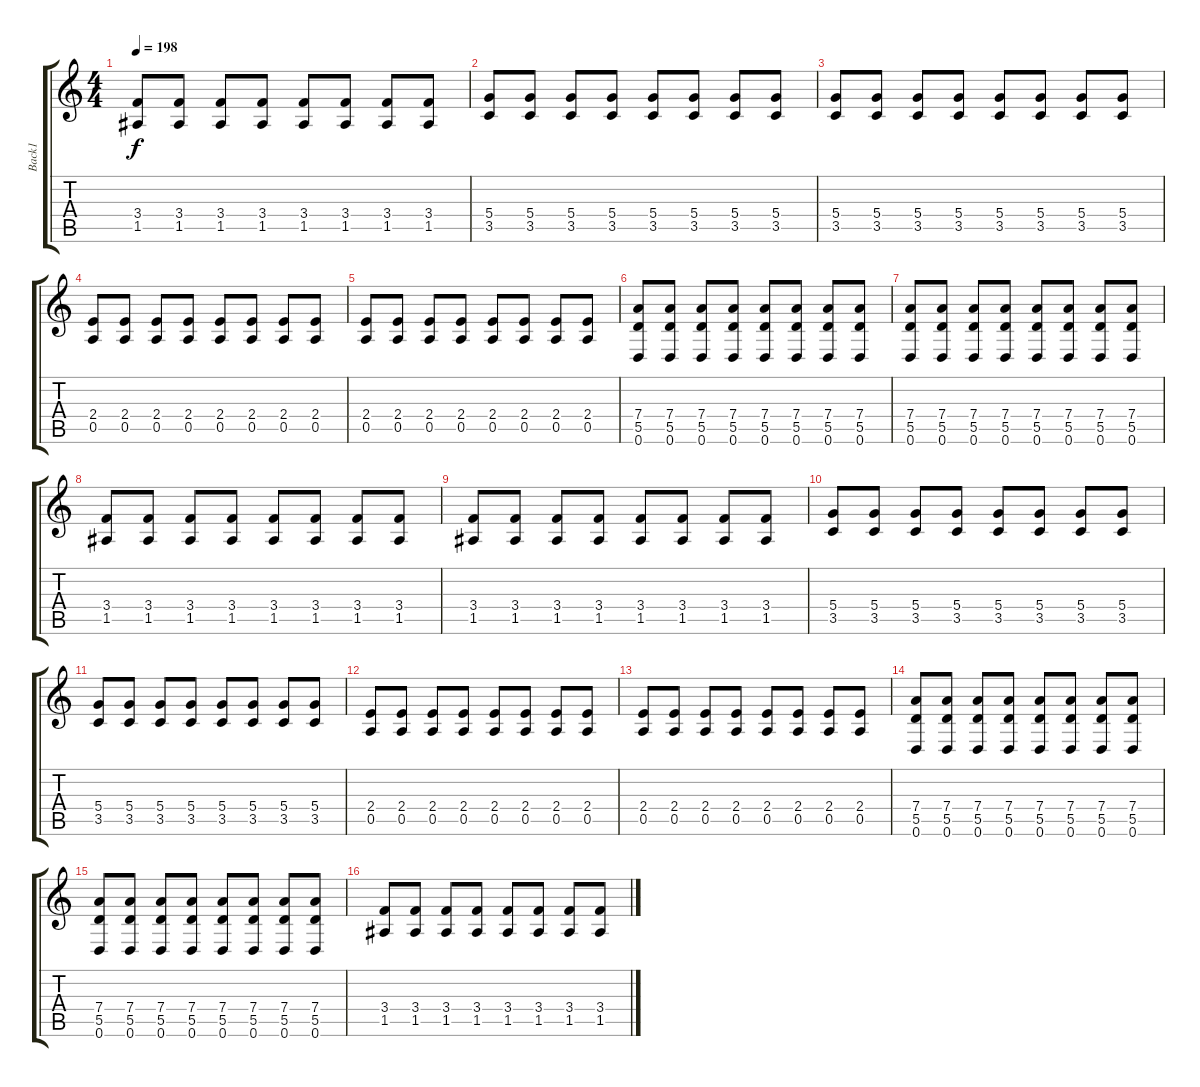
\track ("Back1" "Back1") {instrument overdrivenguitar}
\staff {score tabs}
\tuning (E4 B3 G3 D3 A2 D2) {hide}
\ts (4 4)
\tempo 198
\clef g2
\ks c
(3.4 1.5).8{dy f} (3.4 1.5).8 (3.4 1.5).8 (3.4 1.5).8 (3.4 1.5).8 (3.4 1.5).8 (3.4 1.5).8 (3.4 1.5).8 |
(5.4 3.5).8 (5.4 3.5).8 (5.4 3.5).8 (5.4 3.5).8 (5.4 3.5).8 (5.4 3.5).8 (5.4 3.5).8 (5.4 3.5).8 |
(5.4 3.5).8 (5.4 3.5).8 (5.4 3.5).8 (5.4 3.5).8 (5.4 3.5).8 (5.4 3.5).8 (5.4 3.5).8 (5.4 3.5).8 |
(2.4 0.5).8 (2.4 0.5).8 (2.4 0.5).8 (2.4 0.5).8 (2.4 0.5).8 (2.4 0.5).8 (2.4 0.5).8 (2.4 0.5).8 |
(2.4 0.5).8 (2.4 0.5).8 (2.4 0.5).8 (2.4 0.5).8 (2.4 0.5).8 (2.4 0.5).8 (2.4 0.5).8 (2.4 0.5).8 |
(7.4 5.5 0.6).8 (7.4 5.5 0.6).8 (7.4 5.5 0.6).8 (7.4 5.5 0.6).8 (7.4 5.5 0.6).8 (7.4 5.5 0.6).8 (7.4 5.5 0.6).8 (7.4 5.5 0.6).8 |
(7.4 5.5 0.6).8 (7.4 5.5 0.6).8 (7.4 5.5 0.6).8 (7.4 5.5 0.6).8 (7.4 5.5 0.6).8 (7.4 5.5 0.6).8 (7.4 5.5 0.6).8 (7.4 5.5 0.6).8 |
(3.4 1.5).8 (3.4 1.5).8 (3.4 1.5).8 (3.4 1.5).8 (3.4 1.5).8 (3.4 1.5).8 (3.4 1.5).8 (3.4 1.5).8 |
(3.4 1.5).8 (3.4 1.5).8 (3.4 1.5).8 (3.4 1.5).8 (3.4 1.5).8 (3.4 1.5).8 (3.4 1.5).8 (3.4 1.5).8 |
(5.4 3.5).8 (5.4 3.5).8 (5.4 3.5).8 (5.4 3.5).8 (5.4 3.5).8 (5.4 3.5).8 (5.4 3.5).8 (5.4 3.5).8 |
(5.4 3.5).8 (5.4 3.5).8 (5.4 3.5).8 (5.4 3.5).8 (5.4 3.5).8 (5.4 3.5).8 (5.4 3.5).8 (5.4 3.5).8 |
(2.4 0.5).8 (2.4 0.5).8 (2.4 0.5).8 (2.4 0.5).8 (2.4 0.5).8 (2.4 0.5).8 (2.4 0.5).8 (2.4 0.5).8 |
(2.4 0.5).8 (2.4 0.5).8 (2.4 0.5).8 (2.4 0.5).8 (2.4 0.5).8 (2.4 0.5).8 (2.4 0.5).8 (2.4 0.5).8 |
(7.4 5.5 0.6).8 (7.4 5.5 0.6).8 (7.4 5.5 0.6).8 (7.4 5.5 0.6).8 (7.4 5.5 0.6).8 (7.4 5.5 0.6).8 (7.4 5.5 0.6).8 (7.4 5.5 0.6).8 |
(7.4 5.5 0.6).8 (7.4 5.5 0.6).8 (7.4 5.5 0.6).8 (7.4 5.5 0.6).8 (7.4 5.5 0.6).8 (7.4 5.5 0.6).8 (7.4 5.5 0.6).8 (7.4 5.5 0.6).8 |
(3.4 1.5).8 (3.4 1.5).8 (3.4 1.5).8 (3.4 1.5).8 (3.4 1.5).8 (3.4 1.5).8 (3.4 1.5).8 (3.4 1.5).8
